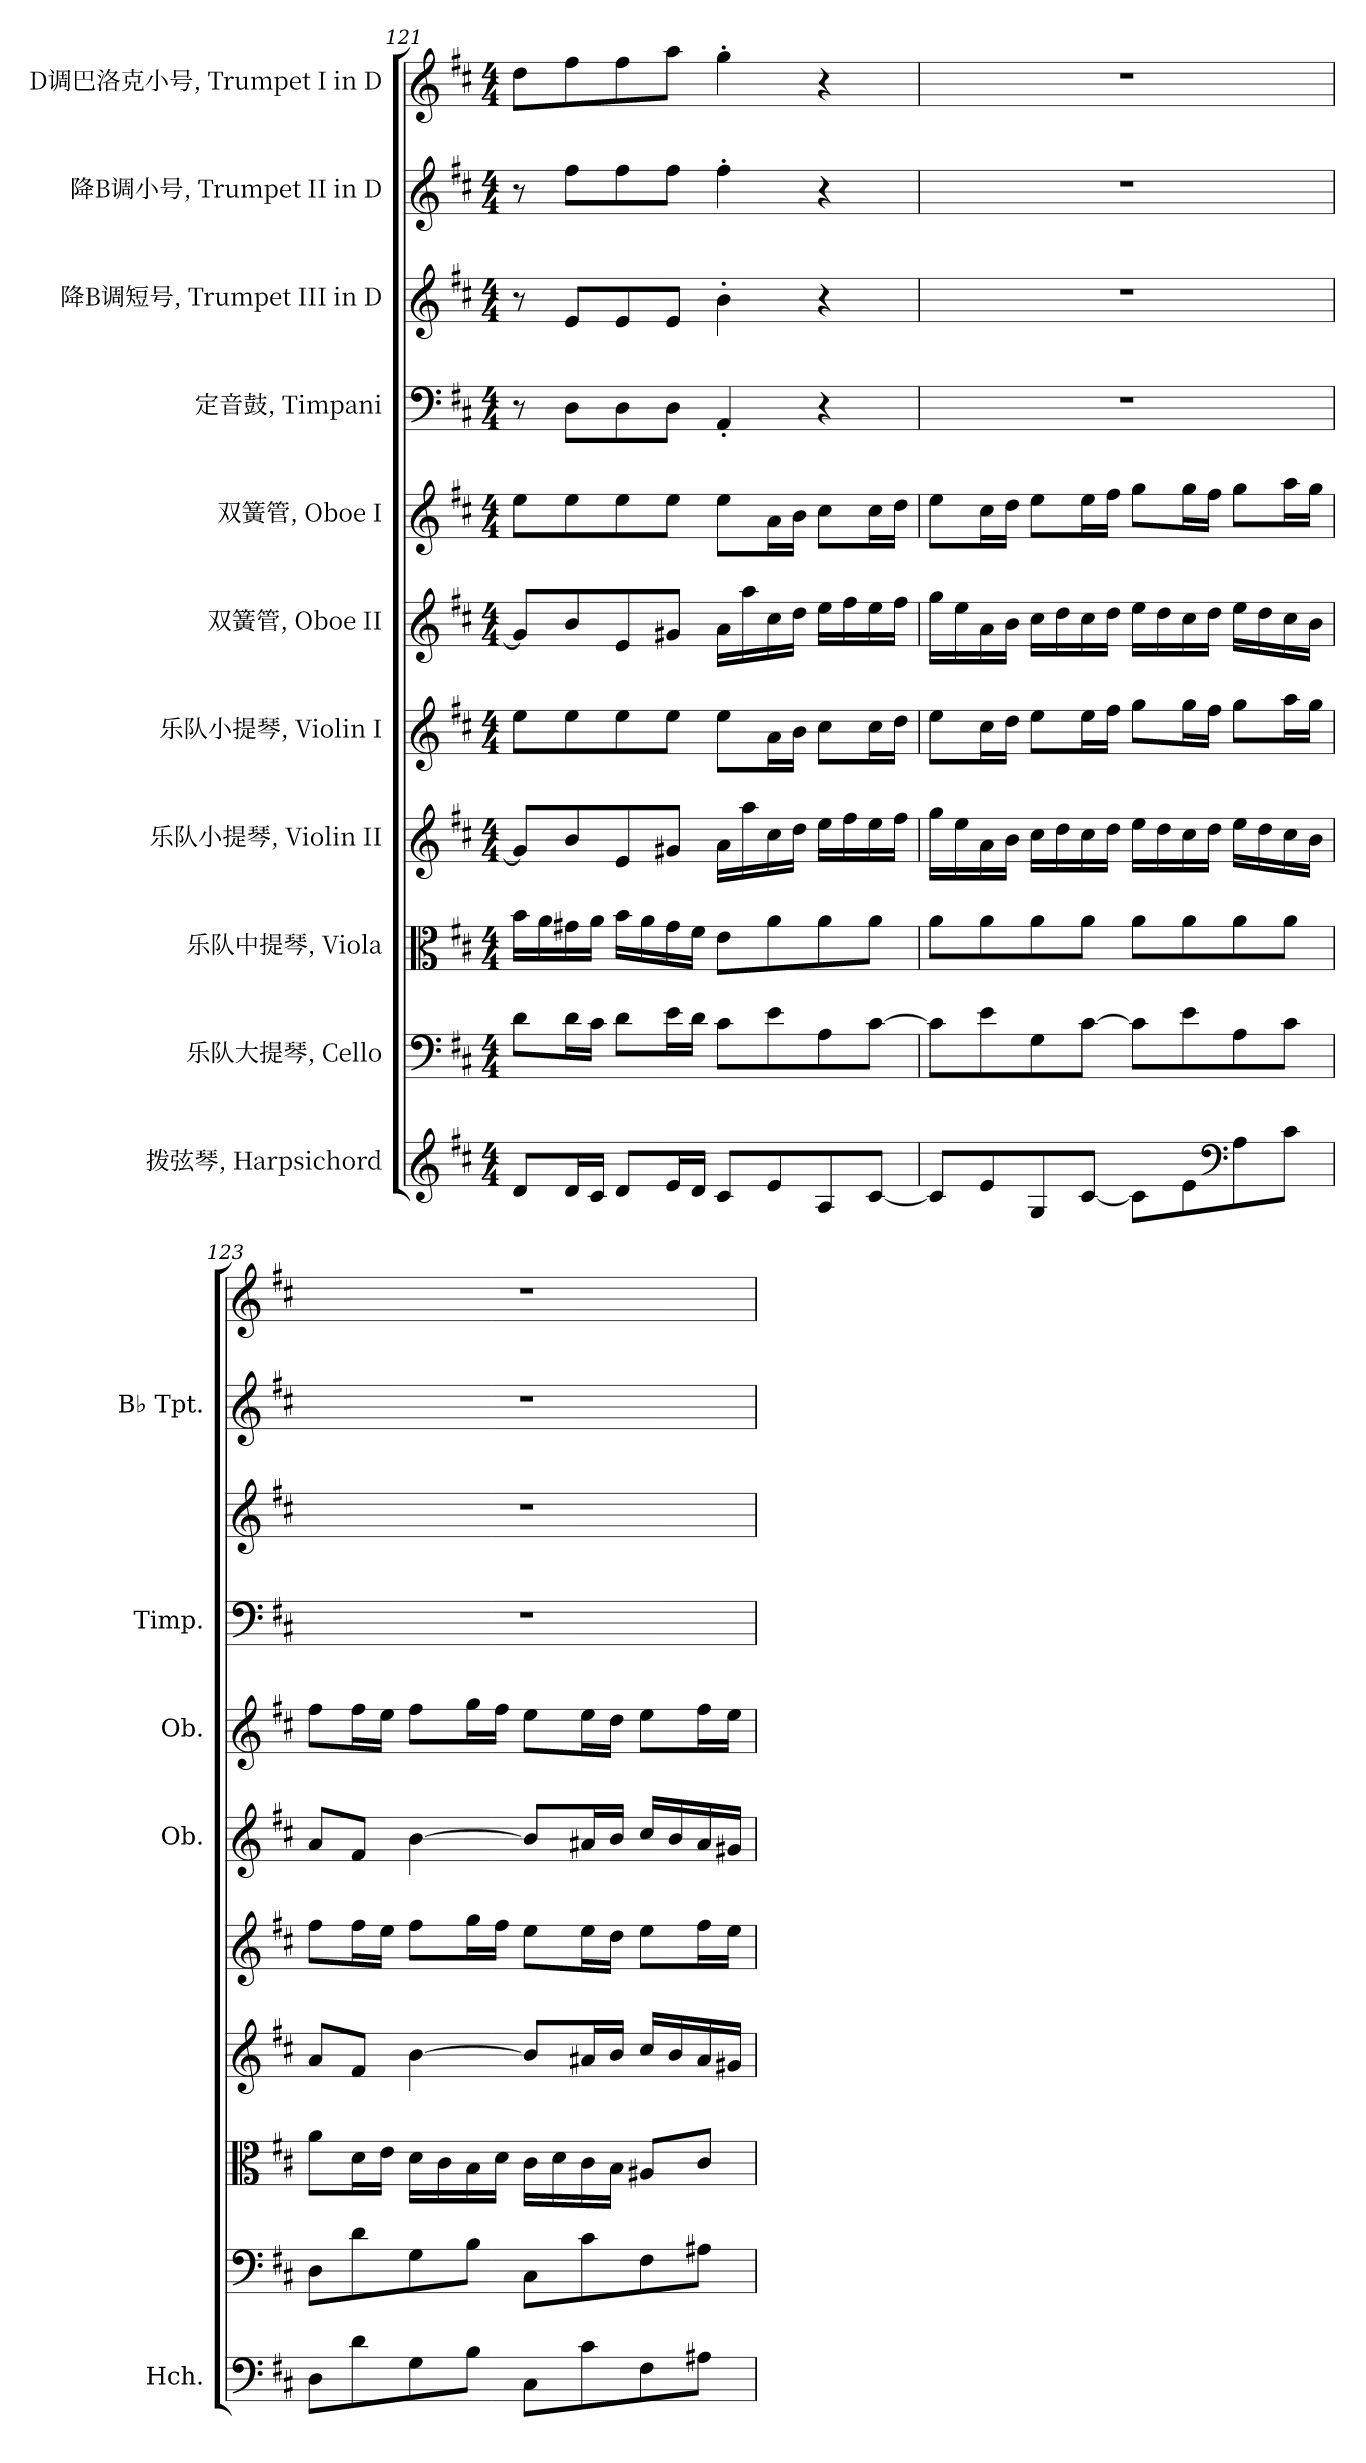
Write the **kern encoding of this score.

**kern	**kern	**kern	**kern	**kern	**kern	**kern	**kern	**kern	**kern	**kern
*part11	*part10	*part9	*part8	*part7	*part6	*part5	*part4	*part3	*part2	*part1
*staff11	*staff10	*staff9	*staff8	*staff7	*staff6	*staff5	*staff4	*staff3	*staff2	*staff1
*I"拨弦琴, Harpsichord	*I"乐队大提琴, Cello	*I"乐队中提琴, Viola	*I"乐队小提琴, Violin II	*I"乐队小提琴, Violin I	*I"双簧管, Oboe II	*I"双簧管, Oboe I	*I"定音鼓, Timpani	*I"降B调短号, Trumpet III in D	*I"降B调小号, Trumpet II in D	*I"D调巴洛克小号, Trumpet I in D
*I'Hch.	*	*	*	*	*I'Ob.	*I'Ob.	*I'Timp.	*	*I'B♭ Tpt.	*
*clefG2	*clefF4	*clefC3	*clefG2	*clefG2	*clefG2	*clefG2	*clefF4	*clefG2	*clefG2	*clefG2
*	*	*	*	*	*	*	*	*ITrd1c2	*ITrd1c2	*ITrd-1c-2
*k[f#c#]	*k[f#c#]	*k[f#c#]	*k[f#c#]	*k[f#c#]	*k[f#c#]	*k[f#c#]	*k[f#c#]	*k[]	*k[]	*k[f#c#g#d#]
*M4/4	*M4/4	*M4/4	*M4/4	*M4/4	*M4/4	*M4/4	*M4/4	*M4/4	*M4/4	*M4/4
=121	=121	=121	=121	=121	=121	=121	=121	=121	=121	=121
8d/L	8d\L	16b\LL	8g#/L]	8ee\L	8g#/L]	8ee\L	8r	8r	8r	8ee\L
.	.	16a\	.	.	.	.	.	.	.	.
16d/L	16d\L	16g#X\	8b/	8ee\	8b/	8ee\	8D\L	8d/L	8ee\L	8gg#\
16c#/JJ	16c#\JJ	16a\JJ	.	.	.	.	.	.	.	.
8d/L	8d\L	16b\LL	8e/	8ee\	8e/	8ee\	8D\	8d/	8ee\	8gg#\
.	.	16a\	.	.	.	.	.	.	.	.
16e/L	16e\L	16g#\	8g#X/J	8ee\J	8g#X/J	8ee\J	8D\J	8d/J	8ee\J	8bb\J
16d/JJ	16d\JJ	16f#\JJ	.	.	.	.	.	.	.	.
8c#/L	8c#\L	8e\L	16a\LL	8ee\L	16a\LL	8ee\L	4AA'/	4a'\	4ee'\	4aa'\
.	.	.	16aa\	.	16aa\	.	.	.	.	.
8e/	8e\	8a\	16cc#\	16a\L	16cc#\	16a\L	.	.	.	.
.	.	.	16dd\JJ	16b\JJ	16dd\JJ	16b\JJ	.	.	.	.
8A/	8A\	8a\	16ee\LL	8cc#\L	16ee\LL	8cc#\L	4r	4r	4r	4r
.	.	.	16ff#\	.	16ff#\	.	.	.	.	.
[8c#/J	[8c#\J	8a\J	16ee\	16cc#\L	16ee\	16cc#\L	.	.	.	.
.	.	.	16ff#\JJ	16dd\JJ	16ff#\JJ	16dd\JJ	.	.	.	.
!!LO:PB:g=z
=122	=122	=122	=122	=122	=122	=122	=122	=122	=122	=122
8c#/L]	8c#\L]	8a\L	16gg\LL	8ee\L	16gg\LL	8ee\L	1r	1r	1r	1r
.	.	.	16ee\	.	16ee\	.	.	.	.	.
8e/	8e\	8a\	16a\	16cc#\L	16a\	16cc#\L	.	.	.	.
.	.	.	16b\JJ	16dd\JJ	16b\JJ	16dd\JJ	.	.	.	.
8G/	8G\	8a\	16cc#\LL	8ee\L	16cc#\LL	8ee\L	.	.	.	.
.	.	.	16dd\	.	16dd\	.	.	.	.	.
[8c#/J	[8c#\J	8a\J	16cc#\	16ee\L	16cc#\	16ee\L	.	.	.	.
.	.	.	16dd\JJ	16ff#\JJ	16dd\JJ	16ff#\JJ	.	.	.	.
8c#\L]	8c#\L]	8a\L	16ee\LL	8gg\L	16ee\LL	8gg\L	.	.	.	.
.	.	.	16dd\	.	16dd\	.	.	.	.	.
8e\	8e\	8a\	16cc#\	16gg\L	16cc#\	16gg\L	.	.	.	.
.	.	.	16dd\JJ	16ff#\JJ	16dd\JJ	16ff#\JJ	.	.	.	.
*clefF4	*	*	*	*	*	*	*	*	*	*
8A\	8A\	8a\	16ee\LL	8gg\L	16ee\LL	8gg\L	.	.	.	.
.	.	.	16dd\	.	16dd\	.	.	.	.	.
8c#\J	8c#\J	8a\J	16cc#\	16aa\L	16cc#\	16aa\L	.	.	.	.
.	.	.	16b\JJ	16gg\JJ	16b\JJ	16gg\JJ	.	.	.	.
=123	=123	=123	=123	=123	=123	=123	=123	=123	=123	=123
8D\L	8D\L	8a\L	8a/L	8ff#\L	8a/L	8ff#\L	1r	1r	1r	1r
8d\	8d\	16d\L	8f#/J	16ff#\L	8f#/J	16ff#\L	.	.	.	.
.	.	16e\JJ	.	16ee\JJ	.	16ee\JJ	.	.	.	.
8G\	8G\	16d\LL	[4b\	8ff#\L	[4b\	8ff#\L	.	.	.	.
.	.	16c#\	.	.	.	.	.	.	.	.
8B\J	8B\J	16B\	.	16gg\L	.	16gg\L	.	.	.	.
.	.	16d\JJ	.	16ff#\JJ	.	16ff#\JJ	.	.	.	.
8C#\L	8C#\L	16c#\LL	8b/L]	8ee\L	8b/L]	8ee\L	.	.	.	.
.	.	16d\	.	.	.	.	.	.	.	.
8c#\	8c#\	16c#\	16a#X/L	16ee\L	16a#X/L	16ee\L	.	.	.	.
.	.	16B\JJ	16b/JJ	16dd\JJ	16b/JJ	16dd\JJ	.	.	.	.
8F#\	8F#\	8A#X/L	16cc#/LL	8ee\L	16cc#/LL	8ee\L	.	.	.	.
.	.	.	16b/	.	16b/	.	.	.	.	.
8A#X\J	8A#X\J	8c#/J	16a#/	16ff#\L	16a#/	16ff#\L	.	.	.	.
.	.	.	16g#X/JJ	16ee\JJ	16g#X/JJ	16ee\JJ	.	.	.	.
=	=	=	=	=	=	=	=	=	=	=
*-	*-	*-	*-	*-	*-	*-	*-	*-	*-	*-
